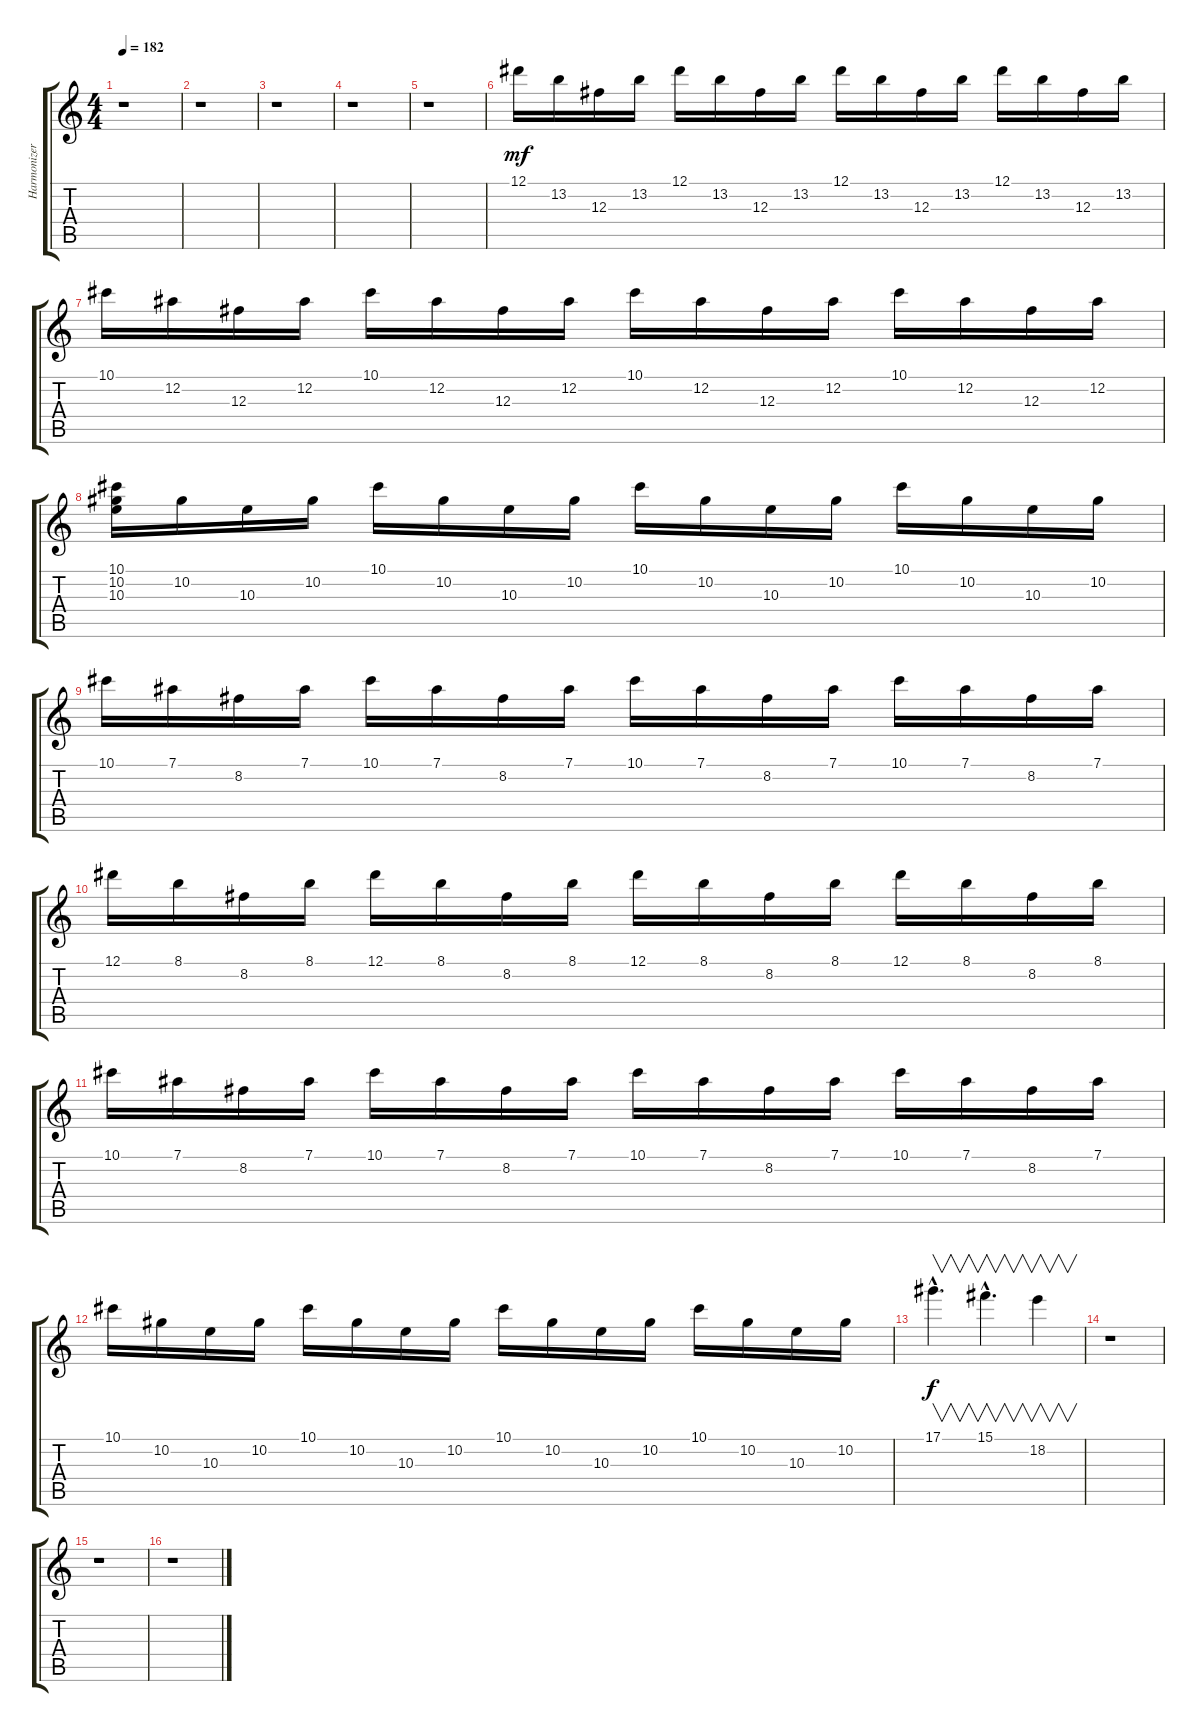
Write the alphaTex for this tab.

\track ("Harmonizer" "Harmonizer") {instrument distortionguitar}
\staff {score tabs}
\tuning (Eb4 Bb3 Gb3 Db3 Ab2 Eb2) {hide}
\ts (4 4)
\tempo 182
\clef g2
\ks c
r.1{dy f} |
r.1 |
r.1 |
r.1 |
r.1 |
12.1.16{dy mf volume 14} 13.2.16 12.3.16 13.2.16 12.1.16 13.2.16 12.3.16 13.2.16 12.1.16 13.2.16 12.3.16 13.2.16 12.1.16 13.2.16 12.3.16 13.2.16 |
10.1.16 12.2.16 12.3.16 12.2.16 10.1.16 12.2.16 12.3.16 12.2.16 10.1.16 12.2.16 12.3.16 12.2.16 10.1.16 12.2.16 12.3.16 12.2.16 |
(10.1 10.2 10.3).16 10.2.16 10.3.16 10.2.16 10.1.16 10.2.16 10.3.16 10.2.16 10.1.16 10.2.16 10.3.16 10.2.16 10.1.16 10.2.16 10.3.16 10.2.16 |
10.1.16 7.1.16 8.2.16 7.1.16 10.1.16 7.1.16 8.2.16 7.1.16 10.1.16 7.1.16 8.2.16 7.1.16 10.1.16 7.1.16 8.2.16 7.1.16 |
12.1.16 8.1.16 8.2.16 8.1.16 12.1.16 8.1.16 8.2.16 8.1.16 12.1.16 8.1.16 8.2.16 8.1.16 12.1.16 8.1.16 8.2.16 8.1.16 |
10.1.16 7.1.16 8.2.16 7.1.16 10.1.16 7.1.16 8.2.16 7.1.16 10.1.16 7.1.16 8.2.16 7.1.16 10.1.16 7.1.16 8.2.16 7.1.16 |
10.1.16 10.2.16 10.3.16 10.2.16 10.1.16 10.2.16 10.3.16 10.2.16 10.1.16 10.2.16 10.3.16 10.2.16 10.1.16 10.2.16 10.3.16 10.2.16 |
17.1{hac}.4{v d dy f volume 15} 15.1{hac}.4{v d} 18.2.4{v} |
r.1 |
r.1 |
r.1
